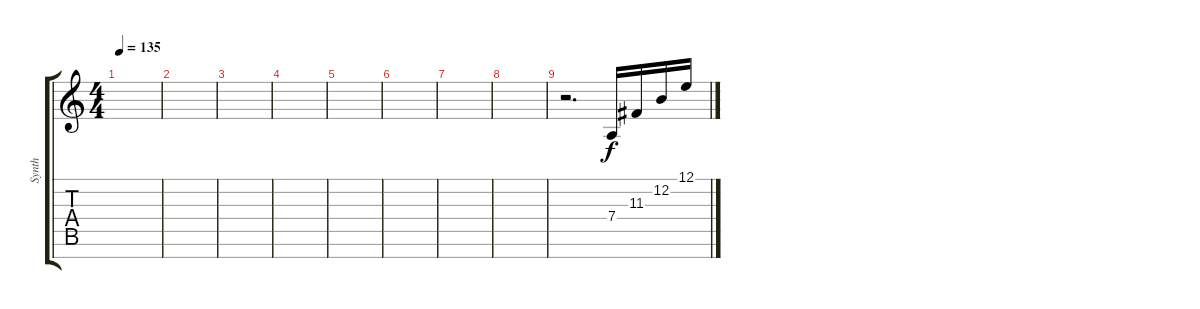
\track ("Synth" "Synth") {instrument stringensemble1}
\staff {score tabs}
\tuning (E4 B3 G3 D3 A2 E2 B1) {hide}
\ts (4 4)
\tempo 135
\clef g2
\ks c
|
|
|
|
|
|
|
|
r.2{d} 7.4.16{volume 9 instrument orchestralharp} 11.3.16 12.2.16 12.1.16
